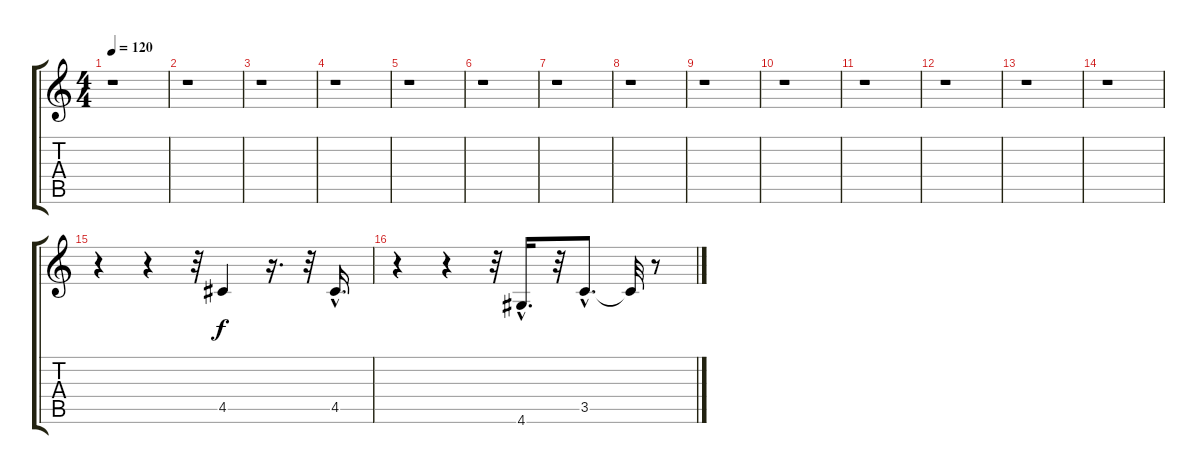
\track "" {instrument overdrivenguitar}
\staff {score tabs}
\tuning (E4 B3 G3 D3 A2 E2) {hide}
\ts (4 4)
\tempo 120
\clef g2
\ks c
r.1{dy f} |
r.1 |
r.1 |
r.1 |
r.1 |
r.1 |
r.1 |
r.1 |
r.1 |
r.1 |
r.1 |
r.1 |
r.1 |
r.1 |
r.4 r.4 r.32 4.5.4 r.16{d} r.32 4.5{hac}.16{d} |
r.4 r.4 r.32 4.6{hac}.16{d} r.32 3.5{hac}.8{d} 3.5{t}.32 r.8
